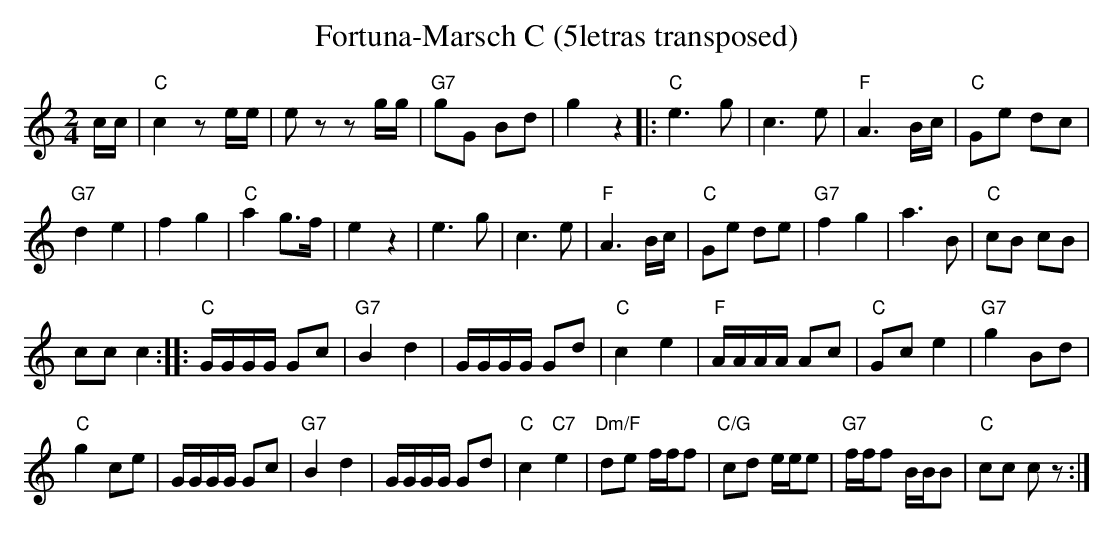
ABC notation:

X:1
T:Fortuna-Marsch C (5letras transposed)
M:2/4
L:1/8
K:C transpose=3 %%MIDI gchordon
c/2c/2 | "C"c2ze/2e/2 | e zzg/2g/2 | "G7"gG Bd | g2z2 |: "C"e3g | c3e | "F"A3 B/2c/2 | \
"C"Ge dc |
"G7"d2e2 | f2g2 | "C"a2 g>f | e2z2 | e3g | c3e | "F"A3 B/2c/2 | \
"C"Ge de | "G7"f2g2 | a3B | "C"cB cB |
cc c2 :: "C"G/2G/2G/2G/2 Gc | "G7"B2d2 | \
G/2G/2G/2G/2 Gd | "C"c2e2 | "F"A/2A/2A/2A/2 Ac | "C"Gc e2 | "G7"g2 Bd |
"C"g2 ce | G/2G/2G/2G/2 Gc | "G7"B2d2 | \
G/2G/2G/2G/2 Gd | "C"c2"C7"e2 | "Dm/F"de f/2f/2f | "C/G"cd e/2e/2e | "G7"f/2f/2f B/2B/2B | "C"cc cz :|
